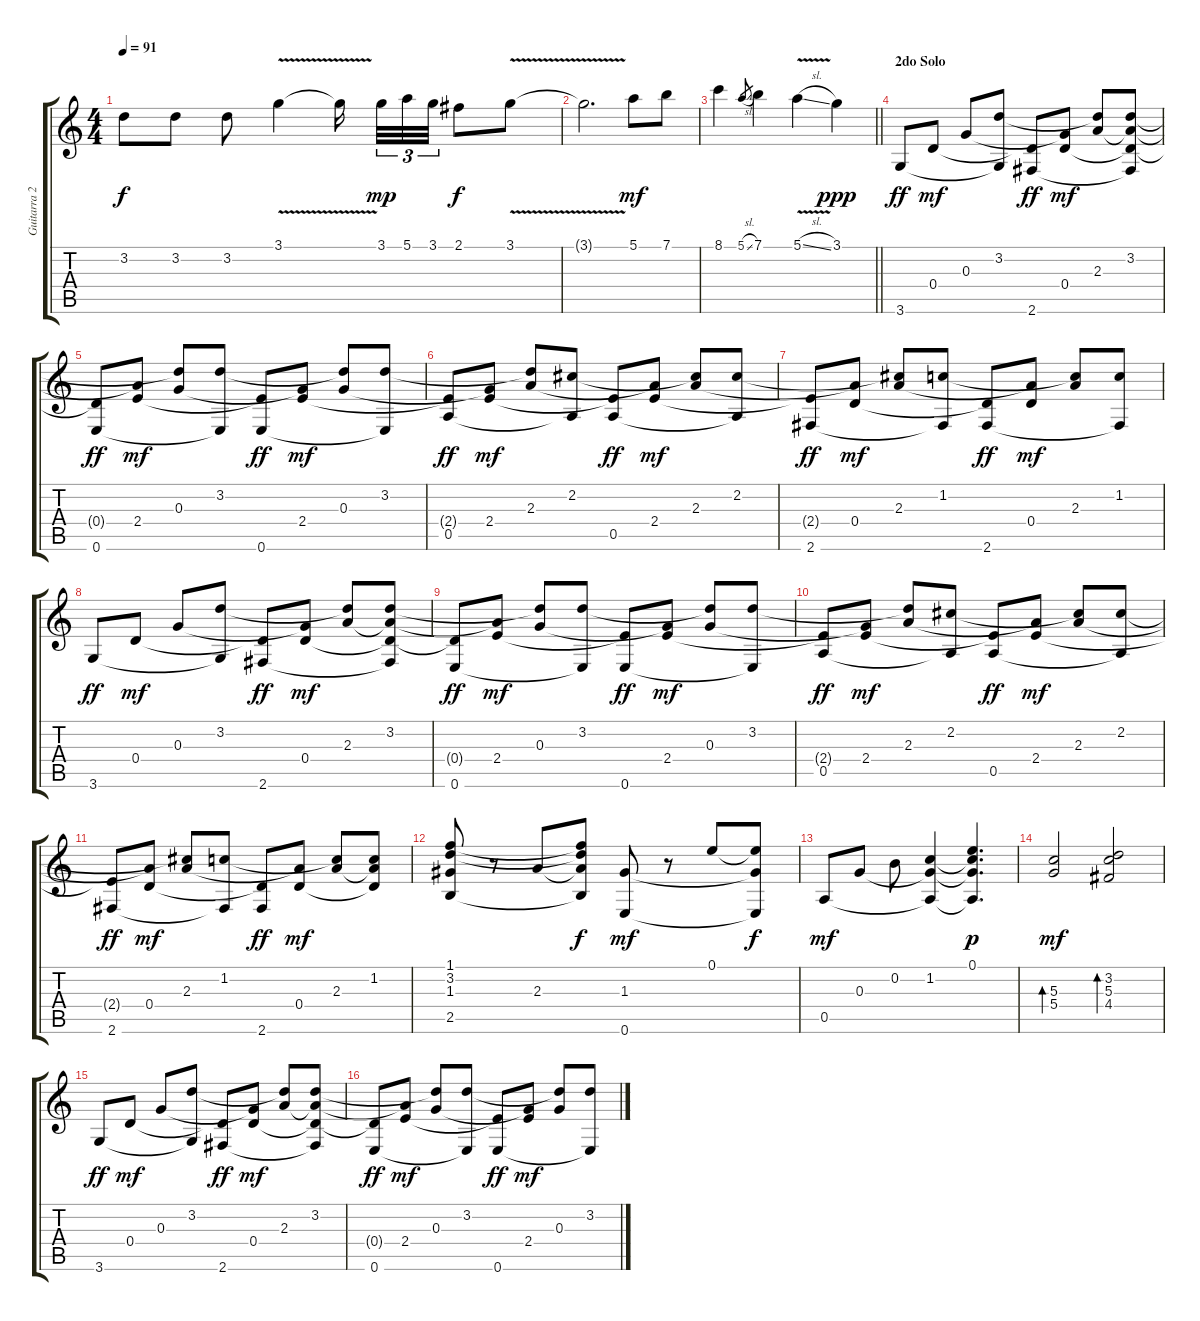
\track ("Guitarra 2" "Guitarra 2") {instrument acousticguitarnylon}
\staff {score tabs}
\tuning (E4 B3 G3 D3 A2 E2) {hide}
\ts (4 4)
\tempo 91
\clef g2
\ks c
3.2.8{dy f} 3.2.8 3.2.8 3.1{v}.4 3.1{t}.16{beam splitsecondary} 3.1.32{tu (3 2) dy mp} 5.1.32{tu (3 2)} 3.1.32{tu (3 2)} 2.1.8{dy f} 3.1{v}.8 |
3.1{t}.2{d} 5.1.8{dy mf} 7.1.8 |
\barLineRight lightlight
8.1.4 5.1{sl}.8{gr} 7.1.4 5.1{v sl}.4 3.1.4{dy ppp} |
\section ("" "2do Solo")
3.6.8{dy ff volume 11} 0.4.8{dy mf} 0.3.8 (3.2 3.6{t}).8 (0.4{t} 2.6).8{dy ff} (0.3{t} 0.4).8{dy mf} (3.2{t} 2.3).8 (3.2 2.3{t} 0.4{t} 2.6{t}).8 |
(0.4{t} 0.6).8{dy ff} (2.3{t} 2.4).8{dy mf} (3.2{t} 0.3).8 (3.2 0.6{t}).8 (2.4{t} 0.6).8{dy ff} (0.3{t} 2.4).8{dy mf} (3.2{t} 0.3).8 (3.2 0.6{t}).8 |
(2.4{t} 0.5).8{dy ff} (0.3{t} 2.4).8{dy mf} (3.2{t} 2.3).8 (2.2 0.5{t}).8 (2.4{t} 0.5).8{dy ff} (2.3{t} 2.4).8{dy mf} (2.2{t} 2.3).8 (2.2 0.5{t}).8 |
(2.4{t} 2.6).8{dy ff} (2.3{t} 0.4).8{dy mf} (2.2{t} 2.3).8 (1.2 2.6{t}).8 (0.4{t} 2.6).8{dy ff} (2.3{t} 0.4).8{dy mf} (1.2{t} 2.3).8 (1.2 2.6{t}).8 |
3.6.8{dy ff} 0.4.8{dy mf} 0.3.8 (3.2 3.6{t}).8 (0.4{t} 2.6).8{dy ff} (0.3{t} 0.4).8{dy mf} (3.2{t} 2.3).8 (3.2 2.3{t} 0.4{t} 2.6{t}).8 |
(0.4{t} 0.6).8{dy ff} (2.3{t} 2.4).8{dy mf} (3.2{t} 0.3).8 (3.2 0.6{t}).8 (2.4{t} 0.6).8{dy ff} (0.3{t} 2.4).8{dy mf} (3.2{t} 0.3).8 (3.2 0.6{t}).8 |
(2.4{t} 0.5).8{dy ff} (0.3{t} 2.4).8{dy mf} (3.2{t} 2.3).8 (2.2 0.5{t}).8 (2.4{t} 0.5).8{dy ff} (2.3{t} 2.4).8{dy mf} (2.2{t} 2.3).8 (2.2 0.5{t}).8 |
(2.4{t} 2.6).8{dy ff} (2.3{t} 0.4).8{dy mf} (2.2{t} 2.3).8 (1.2 2.6{t}).8 (0.4{t} 2.6).8{dy ff} (2.3{t} 0.4).8{dy mf} (1.2{t} 2.3).8 (1.2 2.3{t} 0.4{t}).8 |
(1.1 3.2 1.3 2.5).8 r.8 2.3.8 (1.1{t} 3.2{t} 2.3{t} 2.5{t}).8{dy f} (1.3 0.6).8{dy mf} r.8 0.1.8 (0.1{t} 1.3{t} 0.6{t}).8{dy f} |
0.5.8{dy mf} 0.3.8 0.2.8 (1.2 0.3{t} 0.5{t}).4 (0.1 1.2{t} 0.3{t} 0.5{t}).4{d dy p} |
(5.3 5.4).2{bd 120 dy mf} (3.2 5.3 4.4).2{bd 60} |
3.6.8{dy ff} 0.4.8{dy mf} 0.3.8 (3.2 3.6{t}).8 (0.4{t} 2.6).8{dy ff} (0.3{t} 0.4).8{dy mf} (3.2{t} 2.3).8 (3.2 2.3{t} 0.4{t} 2.6{t}).8 |
(0.4{t} 0.6).8{dy ff} (2.3{t} 2.4).8{dy mf} (3.2{t} 0.3).8 (3.2 0.6{t}).8 (2.4{t} 0.6).8{dy ff} (0.3{t} 2.4).8{dy mf} (3.2{t} 0.3).8 (3.2 0.6{t}).8
